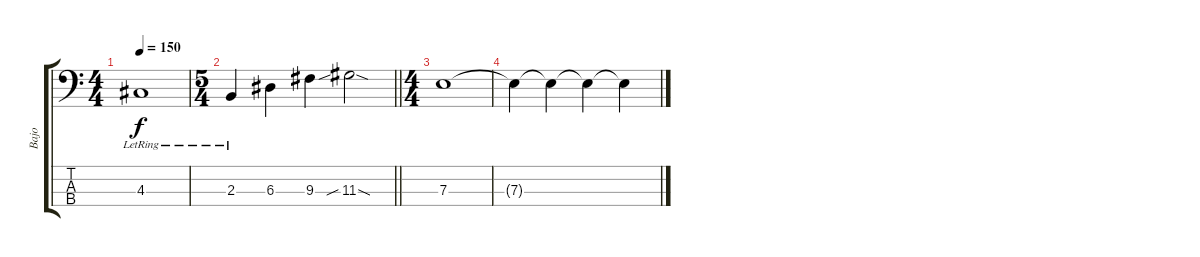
\track ("Bajo" "Bajo") {instrument electricbassfinger}
\staff {score tabs}
\tuning (G2 D2 A1 E1) {hide}
\ts (4 4)
\tempo 150
\clef f4
\ks c
4.3{lr}.1{dy f} |
\ts (5 4)
\barLineRight lightlight
2.3{lr}.4 6.3.4 9.3.4 11.3{sib sod}.2 |
\ts (4 4)
7.3.1 |
7.3{t}.4 7.3{t}.4 7.3{t}.4 7.3{t}.4
